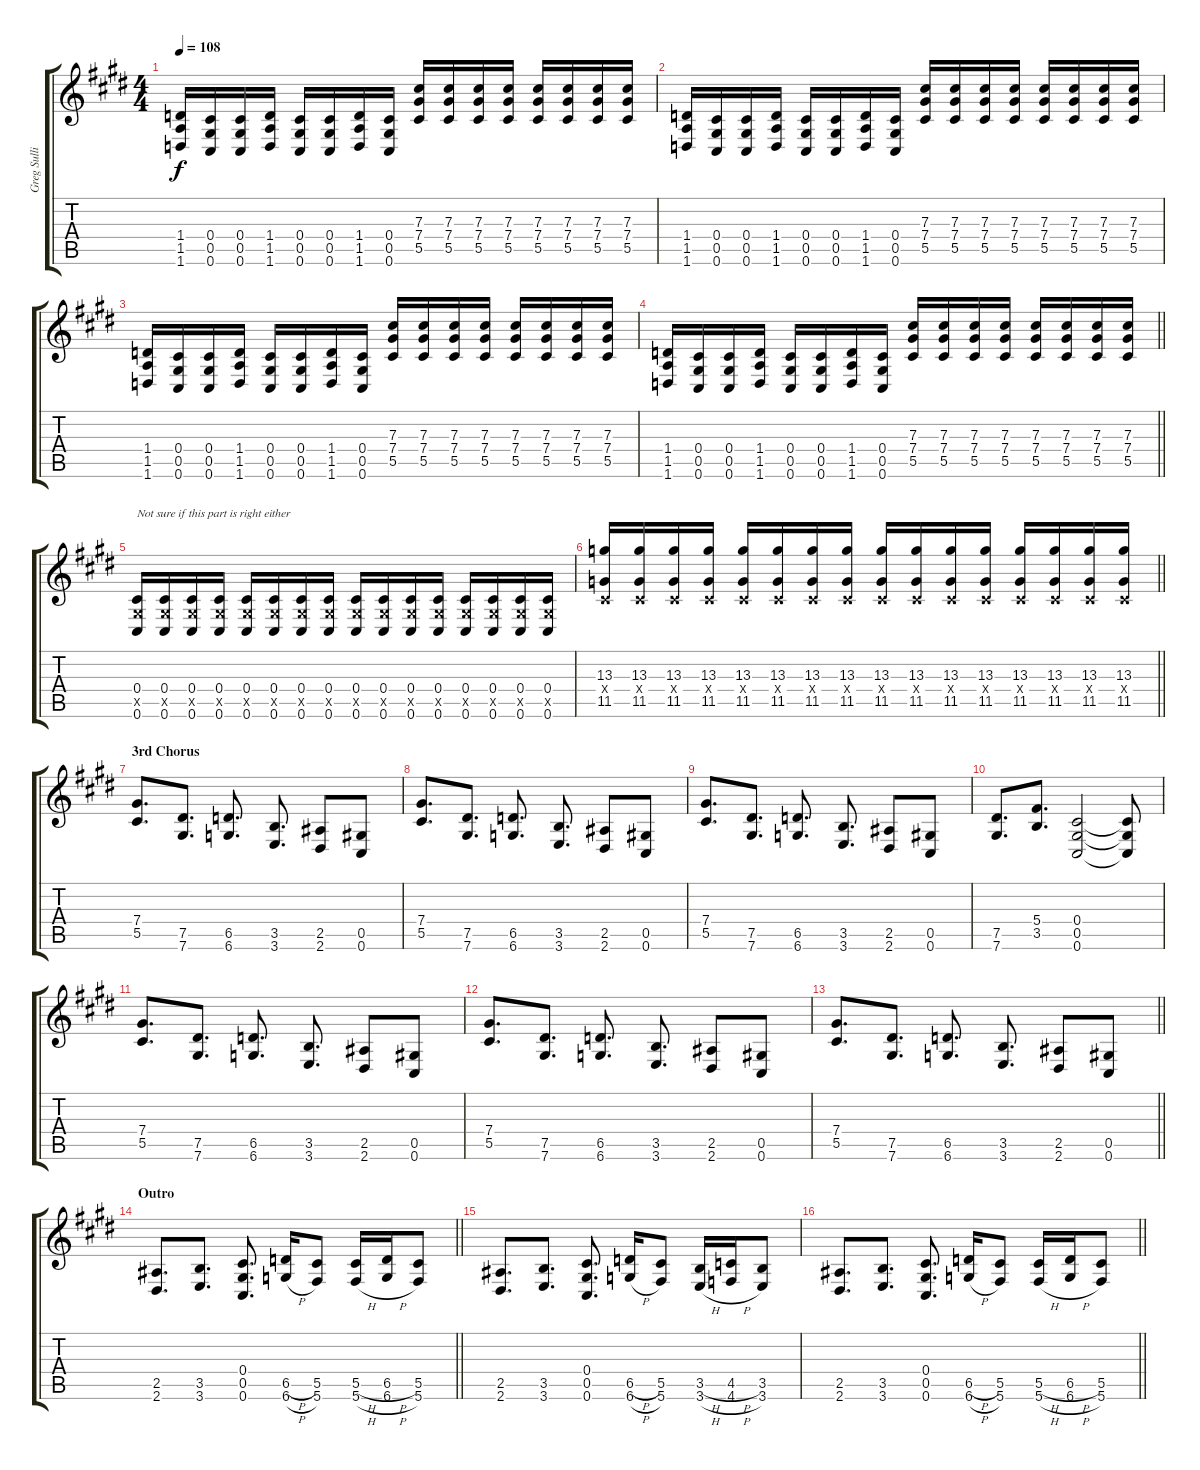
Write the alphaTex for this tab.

\track ("Greg Sullivan " "Greg Sulli") {instrument overdrivenguitar}
\staff {score tabs}
\tuning (Eb4 Bb3 Gb3 Db3 Ab2 Db2) {hide}
\ts (4 4)
\tempo 108
\clef g2
\ks c#minor
(1.4 1.5 1.6).16{dy f} (0.4 0.5 0.6).16 (0.4 0.5 0.6).16 (1.4 1.5 1.6).16 (0.4 0.5 0.6).16 (0.4 0.5 0.6).16 (1.4 1.5 1.6).16 (0.4 0.5 0.6).16 (7.3 7.4 5.5).16 (7.3 7.4 5.5).16 (7.3 7.4 5.5).16 (7.3 7.4 5.5).16 (7.3 7.4 5.5).16 (7.3 7.4 5.5).16 (7.3 7.4 5.5).16 (7.3 7.4 5.5).16 |
(1.4 1.5 1.6).16 (0.4 0.5 0.6).16 (0.4 0.5 0.6).16 (1.4 1.5 1.6).16 (0.4 0.5 0.6).16 (0.4 0.5 0.6).16 (1.4 1.5 1.6).16 (0.4 0.5 0.6).16 (7.3 7.4 5.5).16 (7.3 7.4 5.5).16 (7.3 7.4 5.5).16 (7.3 7.4 5.5).16 (7.3 7.4 5.5).16 (7.3 7.4 5.5).16 (7.3 7.4 5.5).16 (7.3 7.4 5.5).16 |
(1.4 1.5 1.6).16 (0.4 0.5 0.6).16 (0.4 0.5 0.6).16 (1.4 1.5 1.6).16 (0.4 0.5 0.6).16 (0.4 0.5 0.6).16 (1.4 1.5 1.6).16 (0.4 0.5 0.6).16 (7.3 7.4 5.5).16 (7.3 7.4 5.5).16 (7.3 7.4 5.5).16 (7.3 7.4 5.5).16 (7.3 7.4 5.5).16 (7.3 7.4 5.5).16 (7.3 7.4 5.5).16 (7.3 7.4 5.5).16 |
\barLineRight lightlight
(1.4 1.5 1.6).16 (0.4 0.5 0.6).16 (0.4 0.5 0.6).16 (1.4 1.5 1.6).16 (0.4 0.5 0.6).16 (0.4 0.5 0.6).16 (1.4 1.5 1.6).16 (0.4 0.5 0.6).16 (7.3 7.4 5.5).16 (7.3 7.4 5.5).16 (7.3 7.4 5.5).16 (7.3 7.4 5.5).16 (7.3 7.4 5.5).16 (7.3 7.4 5.5).16 (7.3 7.4 5.5).16 (7.3 7.4 5.5).16 |
\section ("" "")
(0.4 0.5{x} 0.6).16{txt "Not sure if this part is right either"} (0.4 0.5{x} 0.6).16 (0.4 0.5{x} 0.6).16 (0.4 0.5{x} 0.6).16 (0.4 0.5{x} 0.6).16 (0.4 0.5{x} 0.6).16 (0.4 0.5{x} 0.6).16 (0.4 0.5{x} 0.6).16 (0.4 0.5{x} 0.6).16 (0.4 0.5{x} 0.6).16 (0.4 0.5{x} 0.6).16 (0.4 0.5{x} 0.6).16 (0.4 0.5{x} 0.6).16 (0.4 0.5{x} 0.6).16 (0.4 0.5{x} 0.6).16 (0.4 0.5{x} 0.6).16 |
\barLineRight lightlight
(13.3 0.4{x} 11.5).16 (13.3 0.4{x} 11.5).16 (13.3 0.4{x} 11.5).16 (13.3 0.4{x} 11.5).16 (13.3 0.4{x} 11.5).16 (13.3 0.4{x} 11.5).16 (13.3 0.4{x} 11.5).16 (13.3 0.4{x} 11.5).16 (13.3 0.4{x} 11.5).16 (13.3 0.4{x} 11.5).16 (13.3 0.4{x} 11.5).16 (13.3 0.4{x} 11.5).16 (13.3 0.4{x} 11.5).16 (13.3 0.4{x} 11.5).16 (13.3 0.4{x} 11.5).16 (13.3 0.4{x} 11.5).16 |
\section ("" "3rd Chorus")
(7.4 5.5).8{d} (7.5 7.6).8{d} (6.5 6.6).8{d} (3.5 3.6).8{d} (2.5 2.6).8 (0.5 0.6).8 |
(7.4 5.5).8{d} (7.5 7.6).8{d} (6.5 6.6).8{d} (3.5 3.6).8{d} (2.5 2.6).8 (0.5 0.6).8 |
(7.4 5.5).8{d} (7.5 7.6).8{d} (6.5 6.6).8{d} (3.5 3.6).8{d} (2.5 2.6).8 (0.5 0.6).8 |
(7.5 7.6).8{d} (5.4 3.5).8{d} (0.4 0.5 0.6).2 (0.4{t} 0.5{t} 0.6{t}).8 |
(7.4 5.5).8{d} (7.5 7.6).8{d} (6.5 6.6).8{d} (3.5 3.6).8{d} (2.5 2.6).8 (0.5 0.6).8 |
(7.4 5.5).8{d} (7.5 7.6).8{d} (6.5 6.6).8{d} (3.5 3.6).8{d} (2.5 2.6).8 (0.5 0.6).8 |
\barLineRight lightlight
(7.4 5.5).8{d} (7.5 7.6).8{d} (6.5 6.6).8{d} (3.5 3.6).8{d} (2.5 2.6).8 (0.5 0.6).8 |
\section ("" "Outro")
\barLineRight lightlight
(2.5 2.6).8{d} (3.5 3.6).8{d} (0.4 0.5 0.6).8{d} (6.5{h} 6.6{h}).16 (5.5 5.6).8 (5.5{h} 5.6{h}).16 (6.5{h} 6.6{h}).16 (5.5 5.6).8 |
(2.5 2.6).8{d} (3.5 3.6).8{d} (0.4 0.5 0.6).8{d} (6.5{h} 6.6{h}).16 (5.5 5.6).8 (3.5{h} 3.6{h}).16 (4.5{h} 4.6{h}).16 (3.5 3.6).8 |
\barLineRight lightlight
(2.5 2.6).8{d} (3.5 3.6).8{d} (0.4 0.5 0.6).8{d} (6.5{h} 6.6{h}).16 (5.5 5.6).8 (5.5{h} 5.6{h}).16 (6.5{h} 6.6{h}).16 (5.5 5.6).8
